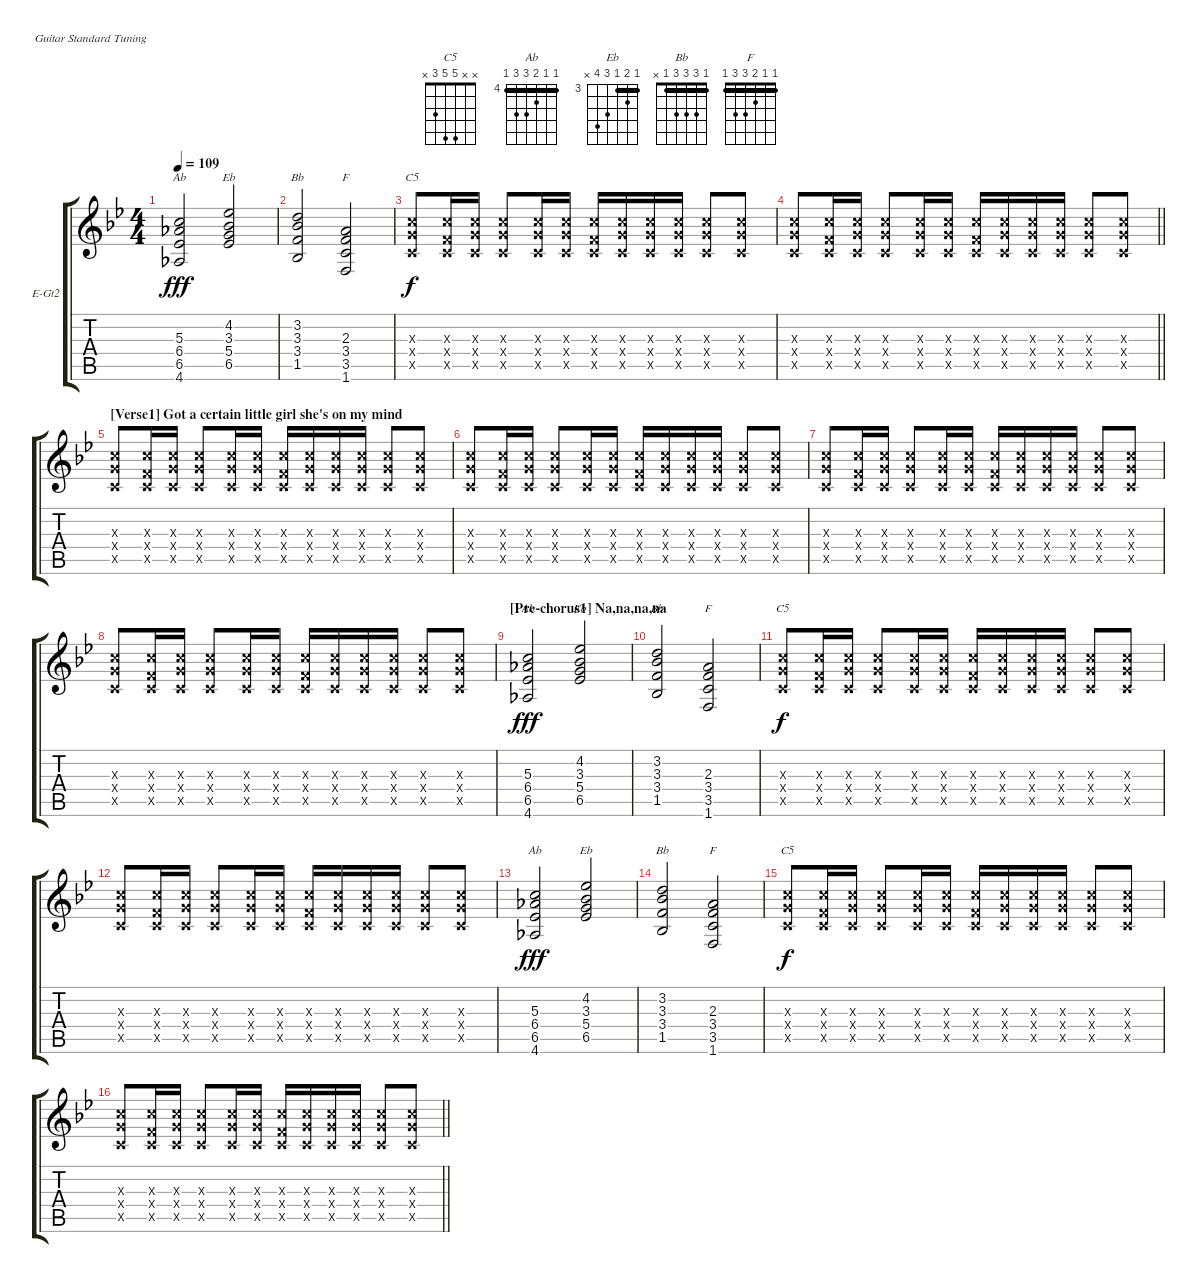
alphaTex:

\bracketExtendMode groupsimilarinstruments
\firstSystemTrackNameOrientation horizontal
\otherSystemsTrackNameOrientation horizontal
\track ("Guitar2" "E-Gt2") {instrument overdrivenguitar}
\staff {score tabs}
\tuning (E4 B3 G3 D3 A2 E2)
\chord ("C5" x x 5 5 3 x)
\chord ("Ab" 4 4 5 6 6 4) {firstfret 4 barre (4 4)}
\chord ("Eb" 3 4 3 5 6 x) {firstfret 3 barre 3}
\chord ("Bb" 1 3 3 3 1 x) {barre 1}
\chord ("F" 1 1 2 3 3 1) {barre (1 1)}
\ts (4 4)
\tempo 109
\clef g2
\ks gminor
(5.3 6.4 6.5 4.6).2{ch "Ab" dy fff} (4.2 3.3 5.4 6.5).2{ch "Eb"} |
(3.2 3.3 3.4 1.5).2{ch "Bb"} (2.3 3.4 3.5 1.6).2{ch "F"} |
(5.3{x} 5.4{x} 3.5{x}).8{ch "C5" dy f} (5.3{x} 3.4{x} 3.5{x}).16 (5.3{x} 5.4{x} 3.5{x}).16 (5.3{x} 5.4{x} 3.5{x}).8 (5.3{x} 5.4{x} 3.5{x}).16 (5.3{x} 5.4{x} 3.5{x}).16 (5.3{x} 3.4{x} 3.5{x}).16 (5.3{x} 5.4{x} 3.5{x}).16 (5.3{x} 5.4{x} 3.5{x}).16 (5.3{x} 5.4{x} 3.5{x}).16 (5.3{x} 5.4{x} 3.5{x}).8 (5.3{x} 5.4{x} 3.5{x}).8 |
\barLineRight lightlight
(5.3{x} 5.4{x} 3.5{x}).8 (5.3{x} 3.4{x} 3.5{x}).16 (5.3{x} 5.4{x} 3.5{x}).16 (5.3{x} 5.4{x} 3.5{x}).8 (5.3{x} 5.4{x} 3.5{x}).16 (5.3{x} 5.4{x} 3.5{x}).16 (5.3{x} 3.4{x} 3.5{x}).16 (5.3{x} 5.4{x} 3.5{x}).16 (5.3{x} 5.4{x} 3.5{x}).16 (5.3{x} 5.4{x} 3.5{x}).16 (5.3{x} 5.4{x} 3.5{x}).8 (5.3{x} 5.4{x} 3.5{x}).8 |
\section ("" "[Verse1] Got a certain little girl she's on my mind")
(5.3{x} 5.4{x} 3.5{x}).8 (5.3{x} 3.4{x} 3.5{x}).16 (5.3{x} 5.4{x} 3.5{x}).16 (5.3{x} 5.4{x} 3.5{x}).8 (5.3{x} 5.4{x} 3.5{x}).16 (5.3{x} 5.4{x} 3.5{x}).16 (5.3{x} 3.4{x} 3.5{x}).16 (5.3{x} 5.4{x} 3.5{x}).16 (5.3{x} 5.4{x} 3.5{x}).16 (5.3{x} 5.4{x} 3.5{x}).16 (5.3{x} 5.4{x} 3.5{x}).8 (5.3{x} 5.4{x} 3.5{x}).8 |
(5.3{x} 5.4{x} 3.5{x}).8 (5.3{x} 3.4{x} 3.5{x}).16 (5.3{x} 5.4{x} 3.5{x}).16 (5.3{x} 5.4{x} 3.5{x}).8 (5.3{x} 5.4{x} 3.5{x}).16 (5.3{x} 5.4{x} 3.5{x}).16 (5.3{x} 3.4{x} 3.5{x}).16 (5.3{x} 5.4{x} 3.5{x}).16 (5.3{x} 5.4{x} 3.5{x}).16 (5.3{x} 5.4{x} 3.5{x}).16 (5.3{x} 5.4{x} 3.5{x}).8 (5.3{x} 5.4{x} 3.5{x}).8 |
(5.3{x} 5.4{x} 3.5{x}).8 (5.3{x} 3.4{x} 3.5{x}).16 (5.3{x} 5.4{x} 3.5{x}).16 (5.3{x} 5.4{x} 3.5{x}).8 (5.3{x} 5.4{x} 3.5{x}).16 (5.3{x} 5.4{x} 3.5{x}).16 (5.3{x} 3.4{x} 3.5{x}).16 (5.3{x} 5.4{x} 3.5{x}).16 (5.3{x} 5.4{x} 3.5{x}).16 (5.3{x} 5.4{x} 3.5{x}).16 (5.3{x} 5.4{x} 3.5{x}).8 (5.3{x} 5.4{x} 3.5{x}).8 |
(5.3{x} 5.4{x} 3.5{x}).8 (5.3{x} 3.4{x} 3.5{x}).16 (5.3{x} 5.4{x} 3.5{x}).16 (5.3{x} 5.4{x} 3.5{x}).8 (5.3{x} 5.4{x} 3.5{x}).16 (5.3{x} 5.4{x} 3.5{x}).16 (5.3{x} 3.4{x} 3.5{x}).16 (5.3{x} 5.4{x} 3.5{x}).16 (5.3{x} 5.4{x} 3.5{x}).16 (5.3{x} 5.4{x} 3.5{x}).16 (5.3{x} 5.4{x} 3.5{x}).8 (5.3{x} 5.4{x} 3.5{x}).8 |
\section ("" "[Pre-chorus1] Na,na,na,na")
(5.3 6.4 6.5 4.6).2{ch "Ab" dy fff} (4.2 3.3 5.4 6.5).2{ch "Eb"} |
(3.2 3.3 3.4 1.5).2{ch "Bb"} (2.3 3.4 3.5 1.6).2{ch "F"} |
(5.3{x} 5.4{x} 3.5{x}).8{ch "C5" dy f} (5.3{x} 3.4{x} 3.5{x}).16 (5.3{x} 5.4{x} 3.5{x}).16 (5.3{x} 5.4{x} 3.5{x}).8 (5.3{x} 5.4{x} 3.5{x}).16 (5.3{x} 5.4{x} 3.5{x}).16 (5.3{x} 3.4{x} 3.5{x}).16 (5.3{x} 5.4{x} 3.5{x}).16 (5.3{x} 5.4{x} 3.5{x}).16 (5.3{x} 5.4{x} 3.5{x}).16 (5.3{x} 5.4{x} 3.5{x}).8 (5.3{x} 5.4{x} 3.5{x}).8 |
(5.3{x} 5.4{x} 3.5{x}).8 (5.3{x} 3.4{x} 3.5{x}).16 (5.3{x} 5.4{x} 3.5{x}).16 (5.3{x} 5.4{x} 3.5{x}).8 (5.3{x} 5.4{x} 3.5{x}).16 (5.3{x} 5.4{x} 3.5{x}).16 (5.3{x} 3.4{x} 3.5{x}).16 (5.3{x} 5.4{x} 3.5{x}).16 (5.3{x} 5.4{x} 3.5{x}).16 (5.3{x} 5.4{x} 3.5{x}).16 (5.3{x} 5.4{x} 3.5{x}).8 (5.3{x} 5.4{x} 3.5{x}).8 |
(5.3 6.4 6.5 4.6).2{ch "Ab" dy fff} (4.2 3.3 5.4 6.5).2{ch "Eb"} |
(3.2 3.3 3.4 1.5).2{ch "Bb"} (2.3 3.4 3.5 1.6).2{ch "F"} |
(5.3{x} 5.4{x} 3.5{x}).8{ch "C5" dy f} (5.3{x} 3.4{x} 3.5{x}).16 (5.3{x} 5.4{x} 3.5{x}).16 (5.3{x} 5.4{x} 3.5{x}).8 (5.3{x} 5.4{x} 3.5{x}).16 (5.3{x} 5.4{x} 3.5{x}).16 (5.3{x} 3.4{x} 3.5{x}).16 (5.3{x} 5.4{x} 3.5{x}).16 (5.3{x} 5.4{x} 3.5{x}).16 (5.3{x} 5.4{x} 3.5{x}).16 (5.3{x} 5.4{x} 3.5{x}).8 (5.3{x} 5.4{x} 3.5{x}).8 |
\barLineRight lightlight
(5.3{x} 5.4{x} 3.5{x}).8 (5.3{x} 3.4{x} 3.5{x}).16 (5.3{x} 5.4{x} 3.5{x}).16 (5.3{x} 5.4{x} 3.5{x}).8 (5.3{x} 5.4{x} 3.5{x}).16 (5.3{x} 5.4{x} 3.5{x}).16 (5.3{x} 3.4{x} 3.5{x}).16 (5.3{x} 5.4{x} 3.5{x}).16 (5.3{x} 5.4{x} 3.5{x}).16 (5.3{x} 5.4{x} 3.5{x}).16 (5.3{x} 5.4{x} 3.5{x}).8 (5.3{x} 5.4{x} 3.5{x}).8
